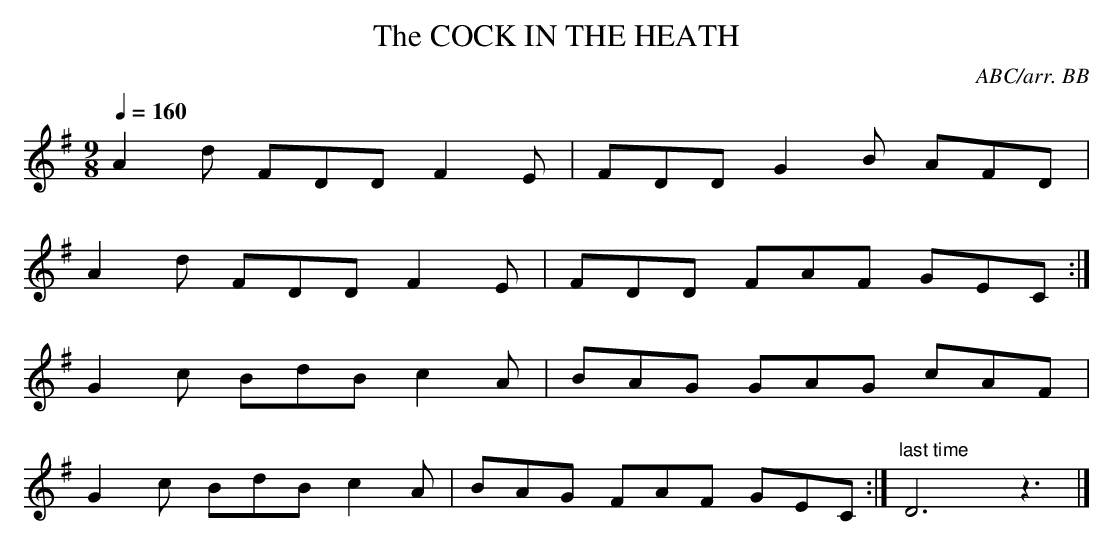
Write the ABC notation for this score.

X:1
T:COCK IN THE HEATH, The
C:ABC/arr. BB
Y:"Irish"
Q:1/4=160
M:9/8
L:1/8
K:Dmix
A2d FDD F2E|FDD G2B AFD|
A2d FDD F2E|FDD FAF GEC :|
G2c BdB c2A|BAG GAG cAF|
G2c BdB c2A|BAG FAF GEC :|\
"last time"D6z3|]
